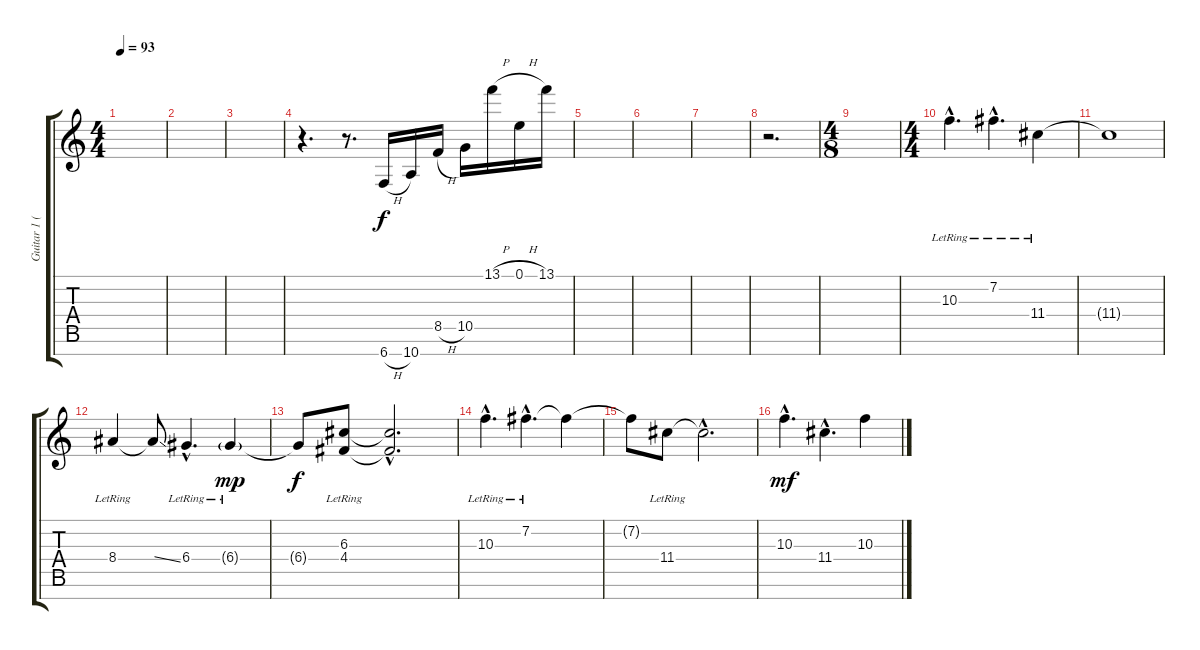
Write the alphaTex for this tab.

\track ("Guitar 1 (1st to 7th string)" "Guitar 1 (") {instrument distortionguitar}
\staff {score tabs}
\tuning (E4 B3 G3 D3 A2 E2 B1) {hide}
\ts (4 4)
\tempo 93
\clef g2
\ks c
|
|
|
r.4{d} r.8{d} 6.7{h}.16 10.7.16 8.5{h}.16 10.5.16 13.1{h}.16 0.1{h}.16 13.1.16 |
|
|
|
r.2{d} |
\ts (4 8)
|
\ts (4 4)
10.3{hac lr}.4{d instrument electricguitarjazz} 7.2{hac lr}.4{d} 11.4{lr}.4 |
11.4{t}.1 |
8.4{lr}.4 8.4{ss t}.8 6.4{hac lr}.4{d} 6.4{g lr}.4{dy mp} |
6.4{t}.8{dy f} (6.3{lr} 4.4).8 (6.3{hac t} 4.4{hac t}).2{d} |
10.3{hac lr}.4{d} 7.2{hac lr}.4{d} 7.2{t}.4 |
7.2{t}.8 11.4{lr}.8 11.4{hac t}.2{d} |
10.3{hac}.4{d dy mf} 11.4{hac}.4{d} 10.3.4
